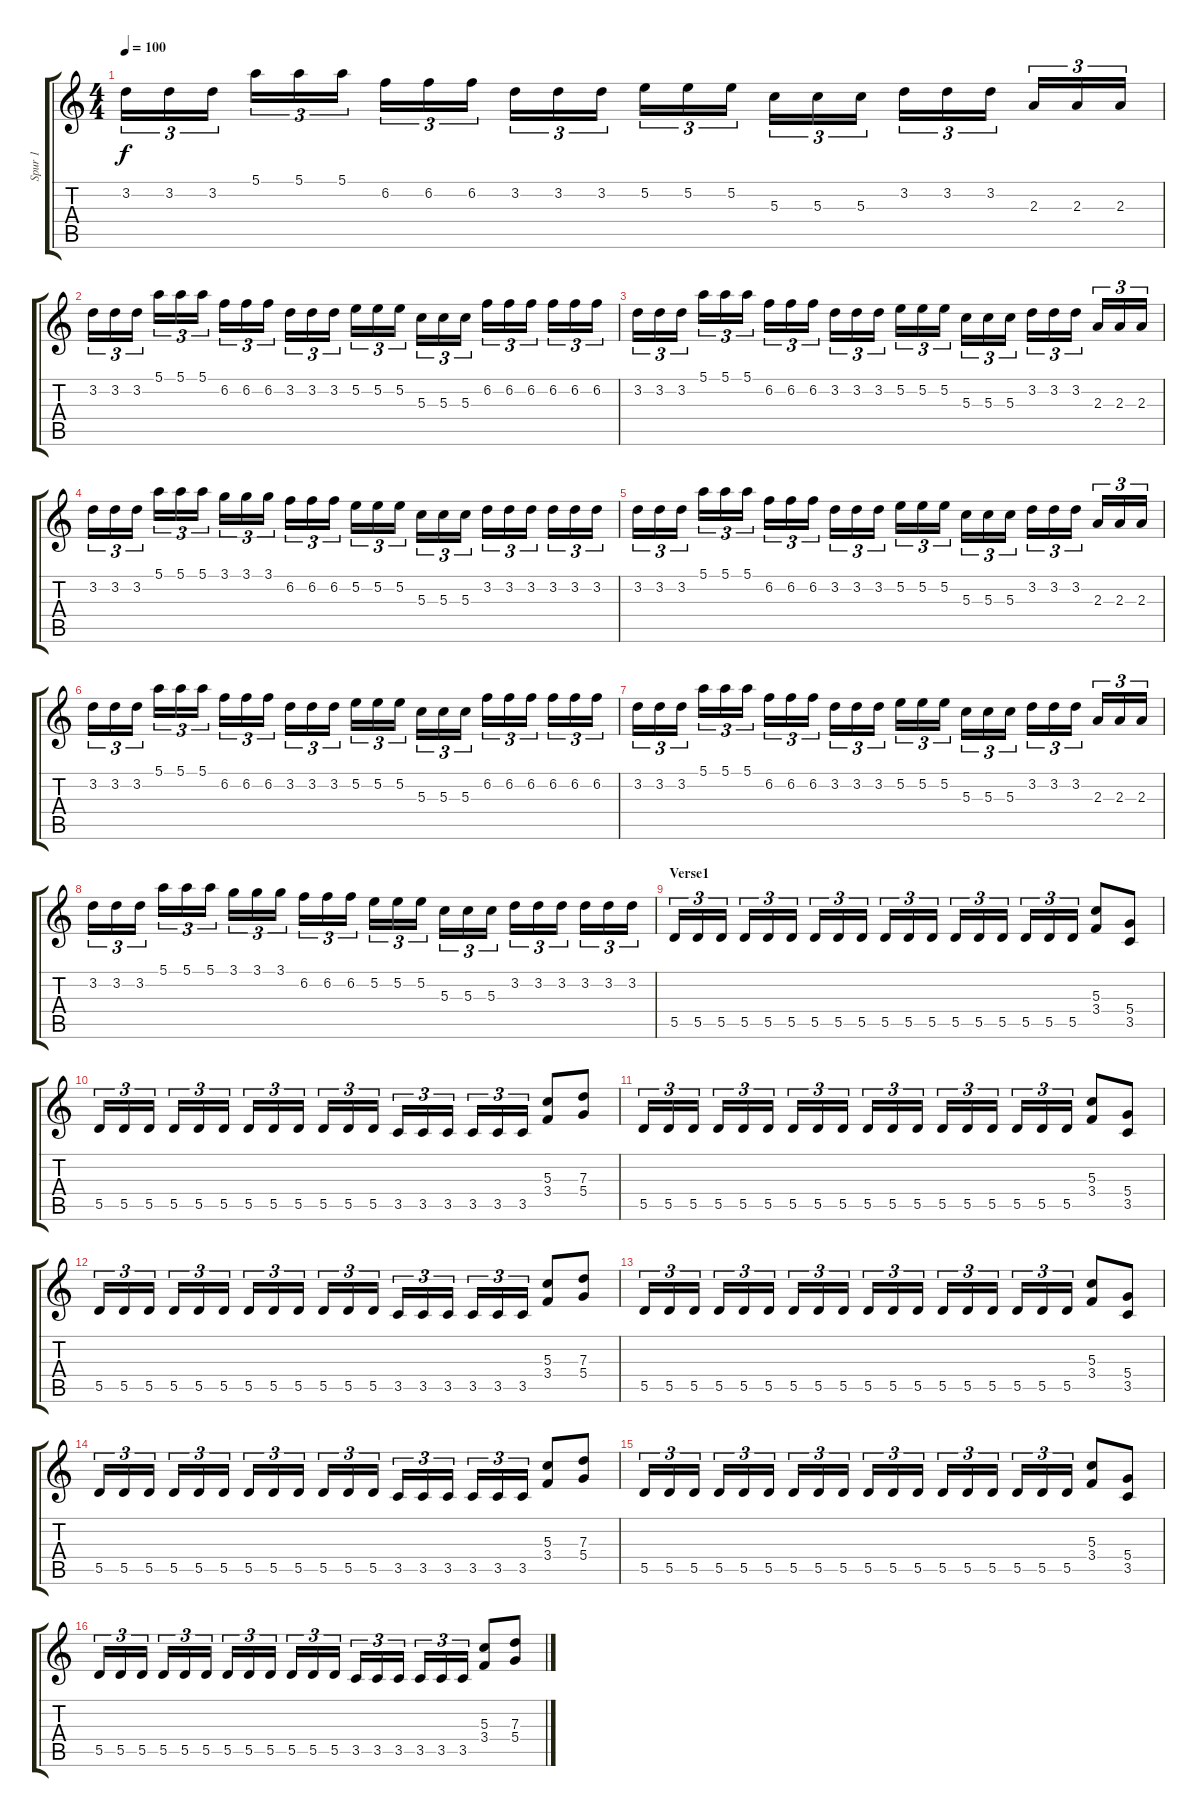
\track ("Spur 1" "Spur 1") {instrument distortionguitar}
\staff {score tabs}
\tuning (E4 B3 G3 D3 A2 E2) {hide}
\ts (4 4)
\tempo 100
\clef g2
\ks c
3.2.16{tu (3 2) dy f instrument distortionguitar} 3.2.16{tu (3 2)} 3.2.16{tu (3 2)} 5.1.16{tu (3 2)} 5.1.16{tu (3 2)} 5.1.16{tu (3 2)} 6.2.16{tu (3 2)} 6.2.16{tu (3 2)} 6.2.16{tu (3 2)} 3.2.16{tu (3 2)} 3.2.16{tu (3 2)} 3.2.16{tu (3 2)} 5.2.16{tu (3 2)} 5.2.16{tu (3 2)} 5.2.16{tu (3 2)} 5.3.16{tu (3 2)} 5.3.16{tu (3 2)} 5.3.16{tu (3 2)} 3.2.16{tu (3 2)} 3.2.16{tu (3 2)} 3.2.16{tu (3 2)} 2.3.16{tu (3 2)} 2.3.16{tu (3 2)} 2.3.16{tu (3 2)} |
3.2.16{tu (3 2)} 3.2.16{tu (3 2)} 3.2.16{tu (3 2)} 5.1.16{tu (3 2)} 5.1.16{tu (3 2)} 5.1.16{tu (3 2)} 6.2.16{tu (3 2)} 6.2.16{tu (3 2)} 6.2.16{tu (3 2)} 3.2.16{tu (3 2)} 3.2.16{tu (3 2)} 3.2.16{tu (3 2)} 5.2.16{tu (3 2)} 5.2.16{tu (3 2)} 5.2.16{tu (3 2)} 5.3.16{tu (3 2)} 5.3.16{tu (3 2)} 5.3.16{tu (3 2)} 6.2.16{tu (3 2)} 6.2.16{tu (3 2)} 6.2.16{tu (3 2)} 6.2.16{tu (3 2)} 6.2.16{tu (3 2)} 6.2.16{tu (3 2)} |
3.2.16{tu (3 2)} 3.2.16{tu (3 2)} 3.2.16{tu (3 2)} 5.1.16{tu (3 2)} 5.1.16{tu (3 2)} 5.1.16{tu (3 2)} 6.2.16{tu (3 2)} 6.2.16{tu (3 2)} 6.2.16{tu (3 2)} 3.2.16{tu (3 2)} 3.2.16{tu (3 2)} 3.2.16{tu (3 2)} 5.2.16{tu (3 2)} 5.2.16{tu (3 2)} 5.2.16{tu (3 2)} 5.3.16{tu (3 2)} 5.3.16{tu (3 2)} 5.3.16{tu (3 2)} 3.2.16{tu (3 2)} 3.2.16{tu (3 2)} 3.2.16{tu (3 2)} 2.3.16{tu (3 2)} 2.3.16{tu (3 2)} 2.3.16{tu (3 2)} |
3.2.16{tu (3 2)} 3.2.16{tu (3 2)} 3.2.16{tu (3 2)} 5.1.16{tu (3 2)} 5.1.16{tu (3 2)} 5.1.16{tu (3 2)} 3.1.16{tu (3 2)} 3.1.16{tu (3 2)} 3.1.16{tu (3 2)} 6.2.16{tu (3 2)} 6.2.16{tu (3 2)} 6.2.16{tu (3 2)} 5.2.16{tu (3 2)} 5.2.16{tu (3 2)} 5.2.16{tu (3 2)} 5.3.16{tu (3 2)} 5.3.16{tu (3 2)} 5.3.16{tu (3 2)} 3.2.16{tu (3 2)} 3.2.16{tu (3 2)} 3.2.16{tu (3 2)} 3.2.16{tu (3 2)} 3.2.16{tu (3 2)} 3.2.16{tu (3 2)} |
3.2.16{tu (3 2)} 3.2.16{tu (3 2)} 3.2.16{tu (3 2)} 5.1.16{tu (3 2)} 5.1.16{tu (3 2)} 5.1.16{tu (3 2)} 6.2.16{tu (3 2)} 6.2.16{tu (3 2)} 6.2.16{tu (3 2)} 3.2.16{tu (3 2)} 3.2.16{tu (3 2)} 3.2.16{tu (3 2)} 5.2.16{tu (3 2)} 5.2.16{tu (3 2)} 5.2.16{tu (3 2)} 5.3.16{tu (3 2)} 5.3.16{tu (3 2)} 5.3.16{tu (3 2)} 3.2.16{tu (3 2)} 3.2.16{tu (3 2)} 3.2.16{tu (3 2)} 2.3.16{tu (3 2)} 2.3.16{tu (3 2)} 2.3.16{tu (3 2)} |
3.2.16{tu (3 2)} 3.2.16{tu (3 2)} 3.2.16{tu (3 2)} 5.1.16{tu (3 2)} 5.1.16{tu (3 2)} 5.1.16{tu (3 2)} 6.2.16{tu (3 2)} 6.2.16{tu (3 2)} 6.2.16{tu (3 2)} 3.2.16{tu (3 2)} 3.2.16{tu (3 2)} 3.2.16{tu (3 2)} 5.2.16{tu (3 2)} 5.2.16{tu (3 2)} 5.2.16{tu (3 2)} 5.3.16{tu (3 2)} 5.3.16{tu (3 2)} 5.3.16{tu (3 2)} 6.2.16{tu (3 2)} 6.2.16{tu (3 2)} 6.2.16{tu (3 2)} 6.2.16{tu (3 2)} 6.2.16{tu (3 2)} 6.2.16{tu (3 2)} |
3.2.16{tu (3 2)} 3.2.16{tu (3 2)} 3.2.16{tu (3 2)} 5.1.16{tu (3 2)} 5.1.16{tu (3 2)} 5.1.16{tu (3 2)} 6.2.16{tu (3 2)} 6.2.16{tu (3 2)} 6.2.16{tu (3 2)} 3.2.16{tu (3 2)} 3.2.16{tu (3 2)} 3.2.16{tu (3 2)} 5.2.16{tu (3 2)} 5.2.16{tu (3 2)} 5.2.16{tu (3 2)} 5.3.16{tu (3 2)} 5.3.16{tu (3 2)} 5.3.16{tu (3 2)} 3.2.16{tu (3 2)} 3.2.16{tu (3 2)} 3.2.16{tu (3 2)} 2.3.16{tu (3 2)} 2.3.16{tu (3 2)} 2.3.16{tu (3 2)} |
3.2.16{tu (3 2)} 3.2.16{tu (3 2)} 3.2.16{tu (3 2)} 5.1.16{tu (3 2)} 5.1.16{tu (3 2)} 5.1.16{tu (3 2)} 3.1.16{tu (3 2)} 3.1.16{tu (3 2)} 3.1.16{tu (3 2)} 6.2.16{tu (3 2)} 6.2.16{tu (3 2)} 6.2.16{tu (3 2)} 5.2.16{tu (3 2)} 5.2.16{tu (3 2)} 5.2.16{tu (3 2)} 5.3.16{tu (3 2)} 5.3.16{tu (3 2)} 5.3.16{tu (3 2)} 3.2.16{tu (3 2)} 3.2.16{tu (3 2)} 3.2.16{tu (3 2)} 3.2.16{tu (3 2)} 3.2.16{tu (3 2)} 3.2.16{tu (3 2)} |
\section ("" "Verse1")
5.5.16{tu (3 2)} 5.5.16{tu (3 2)} 5.5.16{tu (3 2)} 5.5.16{tu (3 2)} 5.5.16{tu (3 2)} 5.5.16{tu (3 2)} 5.5.16{tu (3 2)} 5.5.16{tu (3 2)} 5.5.16{tu (3 2)} 5.5.16{tu (3 2)} 5.5.16{tu (3 2)} 5.5.16{tu (3 2)} 5.5.16{tu (3 2)} 5.5.16{tu (3 2)} 5.5.16{tu (3 2)} 5.5.16{tu (3 2)} 5.5.16{tu (3 2)} 5.5.16{tu (3 2)} (5.3 3.4).8 (5.4 3.5).8 |
5.5.16{tu (3 2)} 5.5.16{tu (3 2)} 5.5.16{tu (3 2)} 5.5.16{tu (3 2)} 5.5.16{tu (3 2)} 5.5.16{tu (3 2)} 5.5.16{tu (3 2)} 5.5.16{tu (3 2)} 5.5.16{tu (3 2)} 5.5.16{tu (3 2)} 5.5.16{tu (3 2)} 5.5.16{tu (3 2)} 3.5.16{tu (3 2)} 3.5.16{tu (3 2)} 3.5.16{tu (3 2)} 3.5.16{tu (3 2)} 3.5.16{tu (3 2)} 3.5.16{tu (3 2)} (5.3 3.4).8 (7.3 5.4).8 |
5.5.16{tu (3 2)} 5.5.16{tu (3 2)} 5.5.16{tu (3 2)} 5.5.16{tu (3 2)} 5.5.16{tu (3 2)} 5.5.16{tu (3 2)} 5.5.16{tu (3 2)} 5.5.16{tu (3 2)} 5.5.16{tu (3 2)} 5.5.16{tu (3 2)} 5.5.16{tu (3 2)} 5.5.16{tu (3 2)} 5.5.16{tu (3 2)} 5.5.16{tu (3 2)} 5.5.16{tu (3 2)} 5.5.16{tu (3 2)} 5.5.16{tu (3 2)} 5.5.16{tu (3 2)} (5.3 3.4).8 (5.4 3.5).8 |
5.5.16{tu (3 2)} 5.5.16{tu (3 2)} 5.5.16{tu (3 2)} 5.5.16{tu (3 2)} 5.5.16{tu (3 2)} 5.5.16{tu (3 2)} 5.5.16{tu (3 2)} 5.5.16{tu (3 2)} 5.5.16{tu (3 2)} 5.5.16{tu (3 2)} 5.5.16{tu (3 2)} 5.5.16{tu (3 2)} 3.5.16{tu (3 2)} 3.5.16{tu (3 2)} 3.5.16{tu (3 2)} 3.5.16{tu (3 2)} 3.5.16{tu (3 2)} 3.5.16{tu (3 2)} (5.3 3.4).8 (7.3 5.4).8 |
5.5.16{tu (3 2)} 5.5.16{tu (3 2)} 5.5.16{tu (3 2)} 5.5.16{tu (3 2)} 5.5.16{tu (3 2)} 5.5.16{tu (3 2)} 5.5.16{tu (3 2)} 5.5.16{tu (3 2)} 5.5.16{tu (3 2)} 5.5.16{tu (3 2)} 5.5.16{tu (3 2)} 5.5.16{tu (3 2)} 5.5.16{tu (3 2)} 5.5.16{tu (3 2)} 5.5.16{tu (3 2)} 5.5.16{tu (3 2)} 5.5.16{tu (3 2)} 5.5.16{tu (3 2)} (5.3 3.4).8 (5.4 3.5).8 |
5.5.16{tu (3 2)} 5.5.16{tu (3 2)} 5.5.16{tu (3 2)} 5.5.16{tu (3 2)} 5.5.16{tu (3 2)} 5.5.16{tu (3 2)} 5.5.16{tu (3 2)} 5.5.16{tu (3 2)} 5.5.16{tu (3 2)} 5.5.16{tu (3 2)} 5.5.16{tu (3 2)} 5.5.16{tu (3 2)} 3.5.16{tu (3 2)} 3.5.16{tu (3 2)} 3.5.16{tu (3 2)} 3.5.16{tu (3 2)} 3.5.16{tu (3 2)} 3.5.16{tu (3 2)} (5.3 3.4).8 (7.3 5.4).8 |
5.5.16{tu (3 2)} 5.5.16{tu (3 2)} 5.5.16{tu (3 2)} 5.5.16{tu (3 2)} 5.5.16{tu (3 2)} 5.5.16{tu (3 2)} 5.5.16{tu (3 2)} 5.5.16{tu (3 2)} 5.5.16{tu (3 2)} 5.5.16{tu (3 2)} 5.5.16{tu (3 2)} 5.5.16{tu (3 2)} 5.5.16{tu (3 2)} 5.5.16{tu (3 2)} 5.5.16{tu (3 2)} 5.5.16{tu (3 2)} 5.5.16{tu (3 2)} 5.5.16{tu (3 2)} (5.3 3.4).8 (5.4 3.5).8 |
5.5.16{tu (3 2)} 5.5.16{tu (3 2)} 5.5.16{tu (3 2)} 5.5.16{tu (3 2)} 5.5.16{tu (3 2)} 5.5.16{tu (3 2)} 5.5.16{tu (3 2)} 5.5.16{tu (3 2)} 5.5.16{tu (3 2)} 5.5.16{tu (3 2)} 5.5.16{tu (3 2)} 5.5.16{tu (3 2)} 3.5.16{tu (3 2)} 3.5.16{tu (3 2)} 3.5.16{tu (3 2)} 3.5.16{tu (3 2)} 3.5.16{tu (3 2)} 3.5.16{tu (3 2)} (5.3 3.4).8 (7.3 5.4).8
